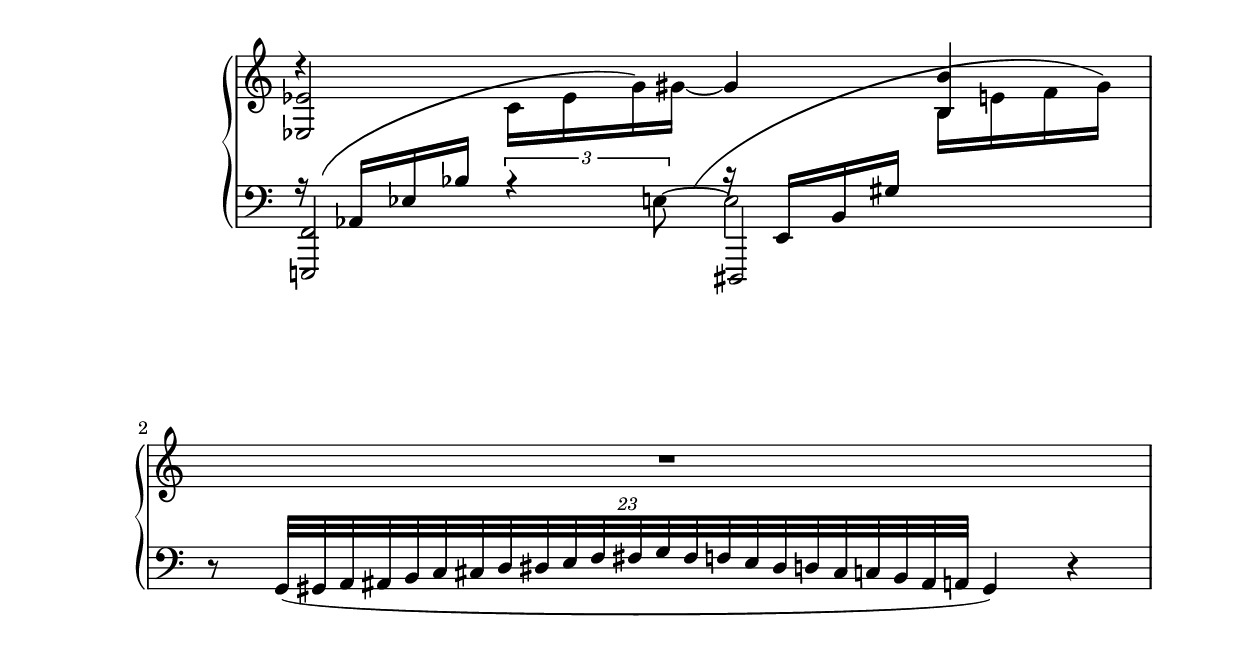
\version "2.18.0"

\language "deutsch"

\header {
  title = ""
  meter = ""
  composer = ""
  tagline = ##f
}

\paper {
  #(set-paper-size "a4")
  top-system-spacing #'basic-distance = #25
  top-markup-spacing #'basic-distance = #8
  markup-system-spacing #'basic-distance = #26
  system-system-spacing #'basic-distance = #25
  last-bottom-spacing #'basic-distance = #25
  two-sided = ##t
  inner-margin = 25
  outer-margin = 15
}
rechtsT = {  
  \clef treble
  \override Staff.TimeSignature #'stencil = ##f
  %\override DynamicLineSpanner.staff-padding = #6
  \compressFullBarRests
  \override MultiMeasureRest #'expand-limit = #3  
  <<
    {
      <es es'>2 s4 <h h'>
    }
    \\
    {
      d''4\rest c'16 es' g' gis'~
      \stemUp
      gis'4
      \stemDown
      h16 e' f' gis'
    }
  >>
  R1
}
linksT = {
  \clef bass
  \override Staff.TimeSignature #'stencil = ##f
  \compressFullBarRests
  \override MultiMeasureRest #'expand-limit = #3
  <<
    {
      <e,,! f,>2 dis,,
    }
    \\
    {
      a16\rest \stemUp as, es b s4
      c'16\rest \stemUp e, h, gis s4
    }
    \\
    {
      s4 \times 2/3 {r4 \stemDown e8~} e2
    }
    \\
    {
      \hideNotes
      \shape #'((2 . 0) (1 . 2) (-4 . 1) (1 . 0)) PhrasingSlur
      a4^\( \change Staff = RH s8 g'8\)
      \change Staff = LH
      \override NoteColumn.ignore-collision = ##t
      \shape #'((-3.5 . -1.3) (-2 . 3) (-7 . 4) (0 . 0)) PhrasingSlur
      a4.^\( \change Staff = RH s16 gis'\)
      \change Staff = LH
      \unHideNotes
    }
  >>
  r8 \tuplet 23/12 {
    g,32[( gis, a, ais, h, c cis d dis e f fis
    g fis f e dis d cis c h, ais, a,]
  }
  gis,4) r
}
\layout {
  \context {
    \PianoStaff
    \consists #Span_stem_engraver
  }
  \context{
    \Score
    \override StaffGrouper.staff-staff-spacing.basic-distance = 
    #'((basic-distance . 15)
       (minimum-distance . 8)
       (padding . 0)
       (stretchability . 0))
    %\remove "Bar_number_engraver"
  }
}
%%%%%%%%%%%%D%%%%%%%%%%%%
\version "2.18.0"
\language "deutsch"
dynamicPiano = {
  \override Hairpin.to-barline = ##f
  %\override DynamicLineSpanner.staff-padding = #6
  s1*4\f s1*2\ff s1\ff s\ff s1\mp s1*2\mp s2 s2\> s2. s4\! s1*4\ff
}

%%%%%%%%%%%%%%%%%%%%%%
\score {
  \new PianoStaff <<
    \new Staff = "RH" \rechtsT
    %\new Dynamics = "DYN" \dynamicPiano
    \new Staff = "LH" \linksT
  >>
}